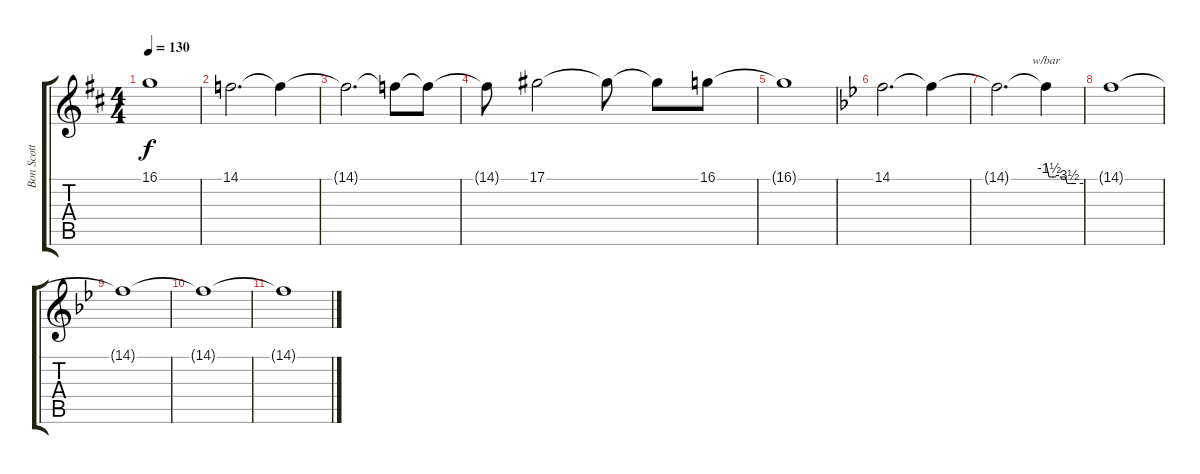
\track ("Bon Scott" "Bon Scott") {instrument bagpipe}
\staff {score tabs}
\tuning (Eb4 Bb3 Gb3 Db3 Ab2 Eb2) {hide}
\ts (4 4)
\tempo 130
\clef g2
\ks d
16.1{t}.1{dy f} |
14.1.2{d} 14.1{t}.4 |
14.1{t}.2{d} 14.1{t}.8 14.1{t}.8 |
14.1{t}.8 17.1.2 17.1{t}.8 17.1{t}.8 16.1.8 |
16.1{t}.1 |
\ks bb
14.1.2{d} 14.1{t}.4 |
14.1{t}.2{d} 14.1{t}.4{tbe (custom default 0 0 5 -6 12 -6 28 -6 31 -6 34 -14 39 -14 45 -14 60 -14)} |
14.1{t}.1 |
14.1{t}.1 |
14.1{t}.1 |
14.1{t}.1
